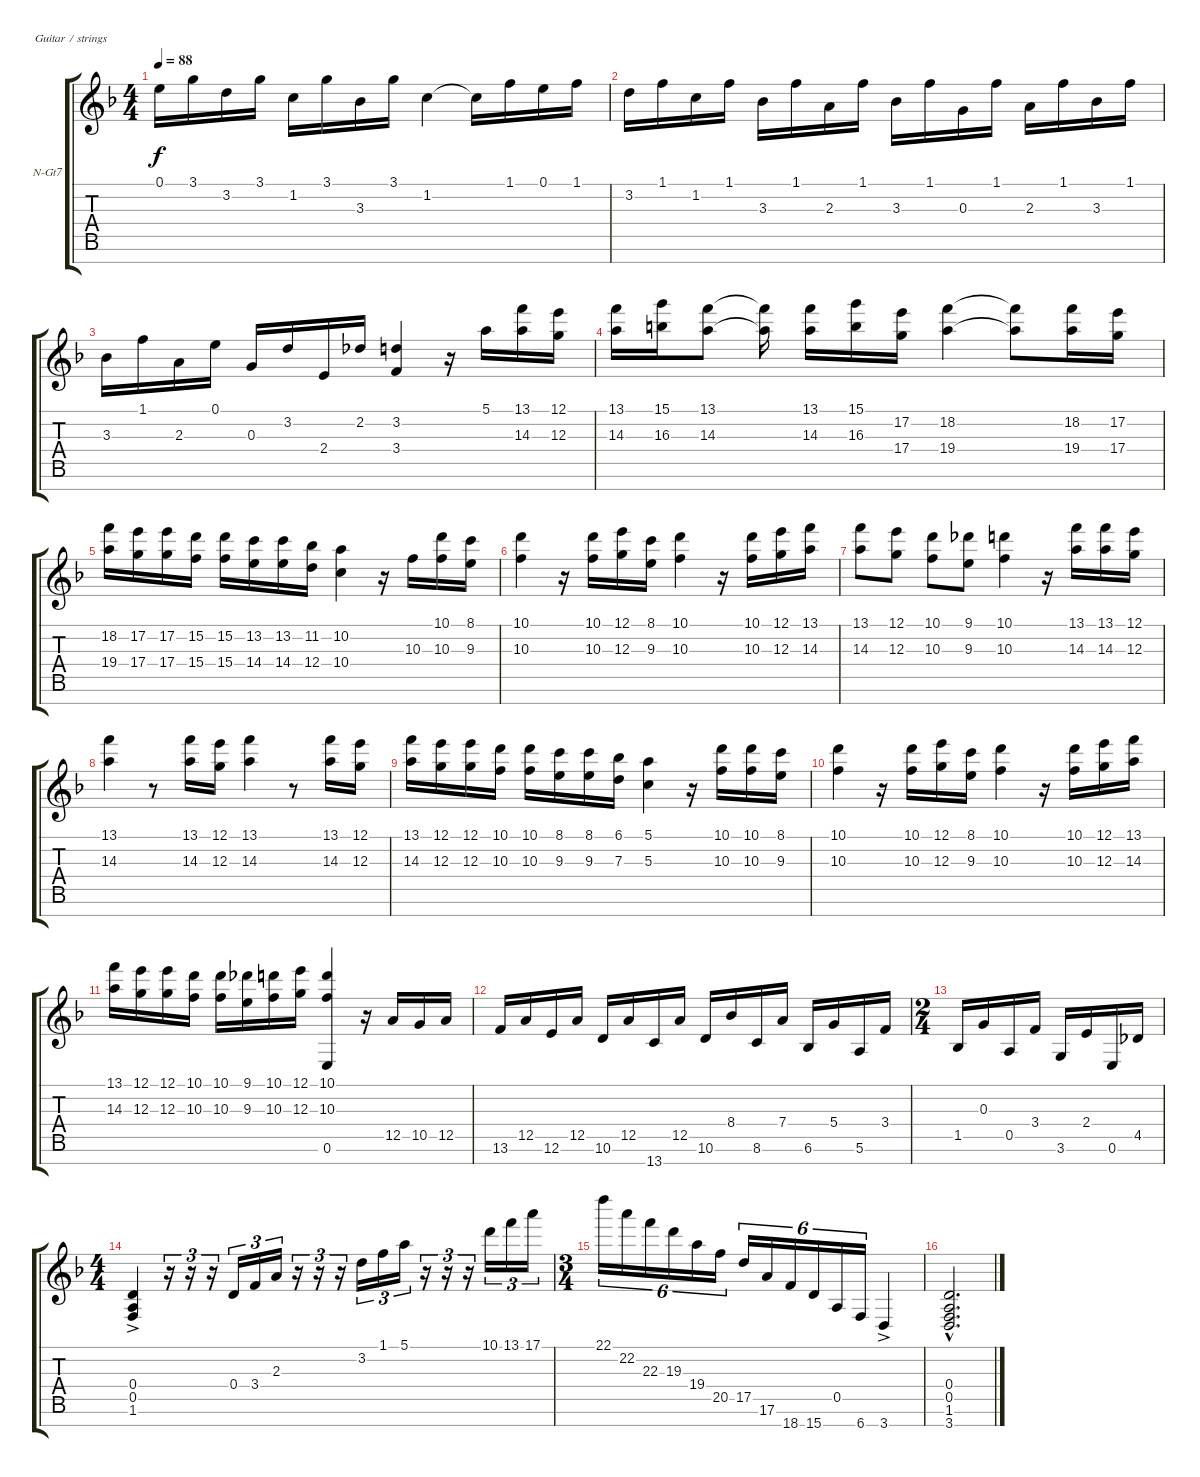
\bracketExtendMode groupsimilarinstruments
\firstSystemTrackNameOrientation horizontal
\otherSystemsTrackNameOrientation horizontal
\track ("Track 1" "N-Gt7") {instrument acousticguitarnylon}
\staff {score tabs}
\tuning (E4 B3 G3 D3 A2 E2 B1)
\ts (4 4)
\tempo 88
\clef g2
\ks dminor
0.1.16{dy f} 3.1.16 3.2.16 3.1.16 1.2.16 3.1.16 3.3.16 3.1.16 1.2.4 1.2{t}.16 1.1.16 0.1.16 1.1.16 |
3.2.16 1.1.16 1.2.16 1.1.16 3.3.16 1.1.16 2.3.16 1.1.16 3.3.16 1.1.16 0.3.16 1.1.16 2.3.16 1.1.16 3.3.16 1.1.16 |
3.3.16 1.1.16 2.3.16 0.1.16 0.3.16 3.2.16 2.4.16 2.2.16 (3.2 3.4).4 r.16 5.1.16 (13.1 14.3).16 (12.1 12.3).16 |
(13.1 14.3).16 (15.1 16.3).16 (13.1 14.3).8 (13.1{t} 14.3{t}).16{beam split} (13.1 14.3).16 (15.1 16.3).16 (17.2 17.4).16 (18.2 19.4).4 (18.2{t} 19.4{t}).8 (18.2 19.4).16 (17.2 17.4).16 |
(18.2 19.4).16 (17.2 17.4).16 (17.2 17.4).16 (15.2 15.4).16 (15.2 15.4).16 (13.2 14.4).16 (13.2 14.4).16 (11.2 12.4).16 (10.2 10.4).4 r.16 10.3.16 (10.1 10.3).16 (8.1 9.3).16 |
(10.1 10.3).4 r.16 (10.1 10.3).16 (12.1 12.3).16 (8.1 9.3).16 (10.1 10.3).4 r.16 (10.1 10.3).16 (12.1 12.3).16 (13.1 14.3).16 |
(13.1 14.3).8 (12.1 12.3).8 (10.1 10.3).8 (9.1 9.3).8 (10.1 10.3).4 r.16 (13.1 14.3).16 (13.1 14.3).16 (12.1 12.3).16 |
(13.1 14.3).4 r.8 (13.1 14.3).16 (12.1 12.3).16 (13.1 14.3).4 r.8 (13.1 14.3).16 (12.1 12.3).16 |
(13.1 14.3).16 (12.1 12.3).16 (12.1 12.3).16 (10.1 10.3).16 (10.1 10.3).16 (8.1 9.3).16 (8.1 9.3).16 (6.1 7.3).16 (5.1 5.3).4 r.16 (10.1 10.3).16 (10.1 10.3).16 (8.1 9.3).16 |
(10.1 10.3).4 r.16 (10.1 10.3).16 (12.1 12.3).16 (8.1 9.3).16 (10.1 10.3).4 r.16 (10.1 10.3).16 (12.1 12.3).16 (13.1 14.3).16 |
(13.1 14.3).16 (12.1 12.3).16 (12.1 12.3).16 (10.1 10.3).16 (10.1 10.3).16 (9.1 9.3).16 (10.1 10.3).16 (12.1 12.3).16 (10.1 10.3 0.6).4 r.16 12.5.16 10.5.16 12.5.16 |
13.6.16 12.5.16 12.6.16 12.5.16 10.6.16 12.5.16 13.7.16 12.5.16 10.6.16 8.4.16 8.6.16 7.4.16 6.6.16 5.4.16 5.6.16 3.4.16 |
\ts (2 4)
\beaming (8 2 2)
1.5.16 0.3.16 0.5.16 3.4.16 3.6.16 2.4.16 0.6.16 4.5.16 |
\ts (4 4)
\beaming (8 2 2 2 2)
(0.4{ac} 0.5{ac} 1.6{ac}).4 r.16{tu (3 2)} r.16{tu (3 2)} r.16{tu (3 2)} 0.4.16{tu (3 2)} 3.4.16{tu (3 2)} 2.3.16{tu (3 2)} r.16{tu (3 2)} r.16{tu (3 2)} r.16{tu (3 2)} 3.2.16{tu (3 2)} 1.1.16{tu (3 2)} 5.1.16{tu (3 2)} r.16{tu (3 2)} r.16{tu (3 2)} r.16{tu (3 2)} 10.1.16{tu (3 2)} 13.1.16{tu (3 2)} 17.1.16{tu (3 2)} |
\ts (3 4)
\beaming (8 2 2 2)
22.1.16{tu (6 4)} 22.2.16{tu (6 4)} 22.3.16{tu (6 4)} 19.3.16{tu (6 4)} 19.4.16{tu (6 4)} 20.5.16{tu (6 4) beam split} 17.5.16{tu (6 4)} 17.6.16{tu (6 4)} 18.7.16{tu (6 4) beam merge} 15.7.16{tu (6 4)} 0.5.16{tu (6 4)} 6.7.16{tu (6 4)} 3.7{ac}.4 |
(0.4 0.5 1.6 3.7{hac}).2{d}
